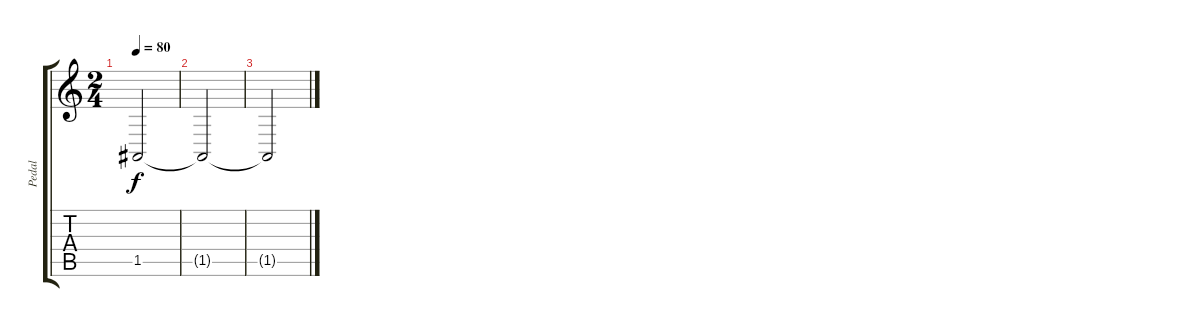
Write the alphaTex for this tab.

\track ("Pedal" "Pedal") {instrument churchorgan}
\staff {score tabs}
\tuning (E4 B3 G3 D3 A2 E2) {hide}
\ts (2 4)
\tempo 80
\clef g2
\ks c
1.5{t}.2{dy f} |
1.5{t}.2 |
1.5{t}.2
